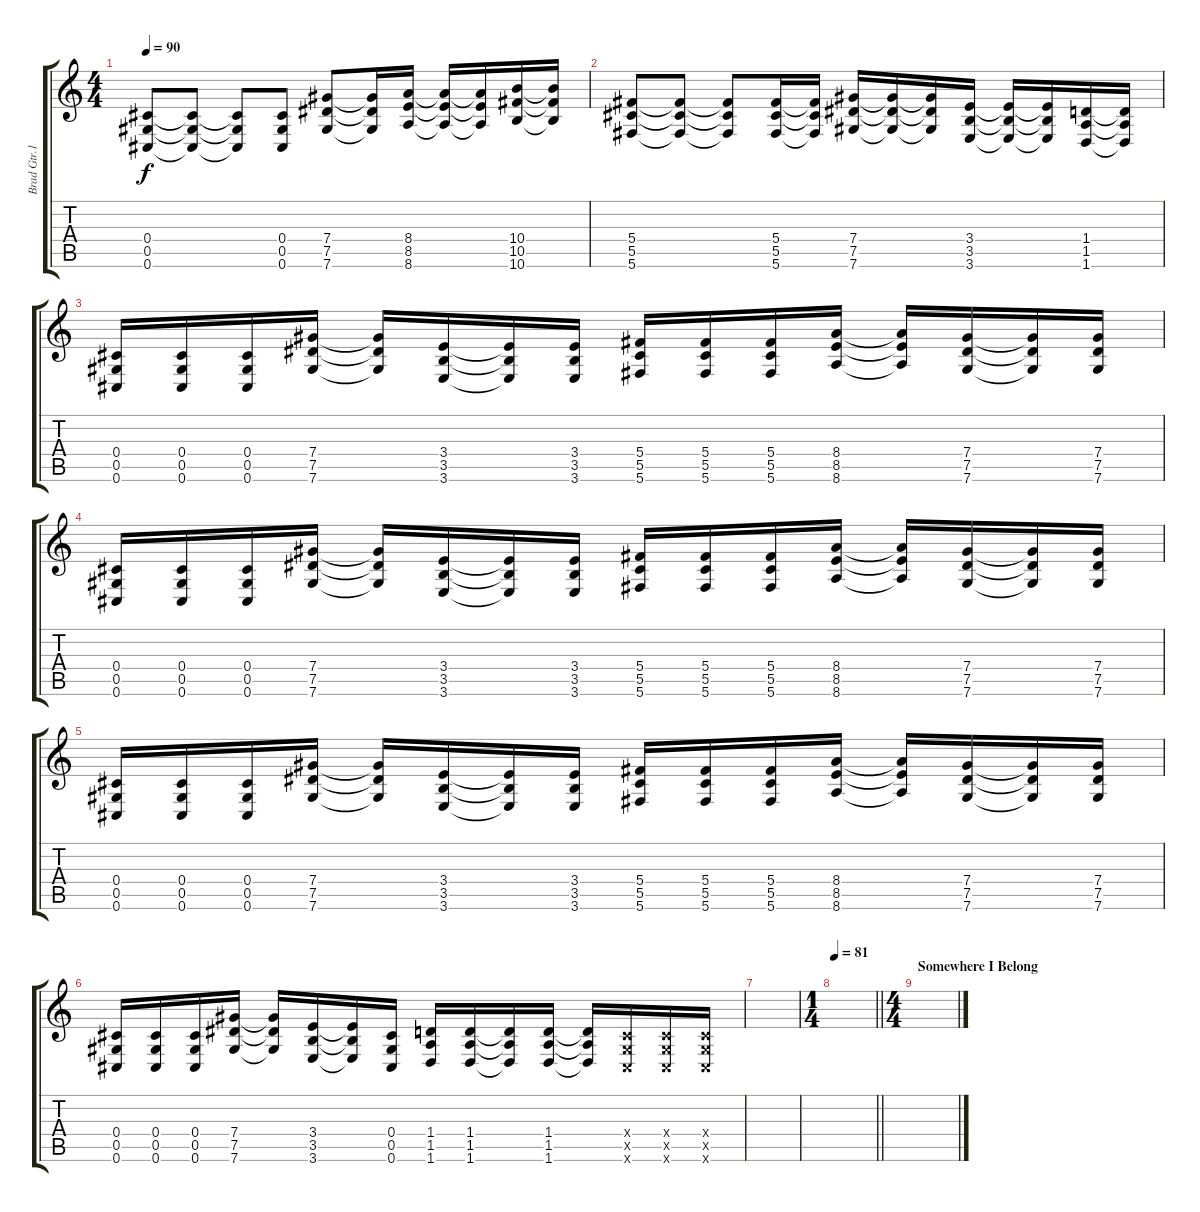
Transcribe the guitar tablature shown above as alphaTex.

\track ("Brad Gtr.1" "Brad Gtr.1") {instrument distortionguitar}
\staff {score tabs}
\tuning (Eb4 Bb3 Gb3 Db3 Ab2 Db2) {hide}
\ts (4 4)
\tempo 90
\clef g2
\ks c
(0.4 0.5 0.6).8{dy f} (0.4{t} 0.5{t} 0.6{t}).8 (0.4{t} 0.5{t} 0.6{t}).8 (0.4 0.5 0.6).8 (7.4 7.5 7.6).8 (7.4{t} 7.5{t} 7.6{t}).16 (8.4 8.5 8.6).16 (8.4{t} 8.5{t} 8.6{t}).16 (8.4{t} 8.5{t} 8.6{t}).16 (10.4 10.5 10.6).16 (10.4{t} 10.5{t} 10.6{t}).16 |
(5.4 5.5 5.6).8 (5.4{t} 5.5{t} 5.6{t}).8 (5.4{t} 5.5{t} 5.6{t}).8 (5.4 5.5 5.6).16 (5.4{t} 5.5{t} 5.6{t}).16 (7.4 7.5 7.6).16 (7.4{t} 7.5{t} 7.6{t}).16 (7.4{t} 7.5{t} 7.6{t}).16 (3.4 3.5 3.6).16 (3.4{t} 3.5{t} 3.6{t}).16 (3.4{t} 3.5{t} 3.6{t}).16 (1.4 1.5 1.6).16 (1.4{t} 1.5{t} 1.6{t}).16 |
(0.4 0.5 0.6).16 (0.4 0.5 0.6).16 (0.4 0.5 0.6).16 (7.4 7.5 7.6).16 (7.4{t} 7.5{t} 7.6{t}).16 (3.4 3.5 3.6).16 (3.4{t} 3.5{t} 3.6{t}).16 (3.4 3.5 3.6).16 (5.4 5.5 5.6).16 (5.4 5.5 5.6).16 (5.4 5.5 5.6).16 (8.4 8.5 8.6).16 (8.4{t} 8.5{t} 8.6{t}).16 (7.4 7.5 7.6).16 (7.4{t} 7.5{t} 7.6{t}).16 (7.4 7.5 7.6).16 |
(0.4 0.5 0.6).16 (0.4 0.5 0.6).16 (0.4 0.5 0.6).16 (7.4 7.5 7.6).16 (7.4{t} 7.5{t} 7.6{t}).16 (3.4 3.5 3.6).16 (3.4{t} 3.5{t} 3.6{t}).16 (3.4 3.5 3.6).16 (5.4 5.5 5.6).16 (5.4 5.5 5.6).16 (5.4 5.5 5.6).16 (8.4 8.5 8.6).16 (8.4{t} 8.5{t} 8.6{t}).16 (7.4 7.5 7.6).16 (7.4{t} 7.5{t} 7.6{t}).16 (7.4 7.5 7.6).16 |
(0.4 0.5 0.6).16 (0.4 0.5 0.6).16 (0.4 0.5 0.6).16 (7.4 7.5 7.6).16 (7.4{t} 7.5{t} 7.6{t}).16 (3.4 3.5 3.6).16 (3.4{t} 3.5{t} 3.6{t}).16 (3.4 3.5 3.6).16 (5.4 5.5 5.6).16 (5.4 5.5 5.6).16 (5.4 5.5 5.6).16 (8.4 8.5 8.6).16 (8.4{t} 8.5{t} 8.6{t}).16 (7.4 7.5 7.6).16 (7.4{t} 7.5{t} 7.6{t}).16 (7.4 7.5 7.6).16 |
(0.4 0.5 0.6).16 (0.4 0.5 0.6).16 (0.4 0.5 0.6).16 (7.4 7.5 7.6).16 (7.4{t} 7.5{t} 7.6{t}).16 (3.4 3.5 3.6).16 (3.4{t} 3.5{t} 3.6{t}).16 (0.4 0.5 0.6).16 (1.4 1.5 1.6).16 (1.4 1.5 1.6).16 (1.4{t} 1.5{t} 1.6{t}).16 (1.4 1.5 1.6).16 (1.4{t} 1.5{t} 1.6{t}).16 (0.4{x} 0.5{x} 0.6{x}).16 (0.4{x} 0.5{x} 0.6{x}).16 (0.4{x} 0.5{x} 0.6{x}).16 |
|
\ts (1 4)
\tempo 81
\barLineRight lightlight
|
\ts (4 4)
\section ("" "Somewhere I Belong")
